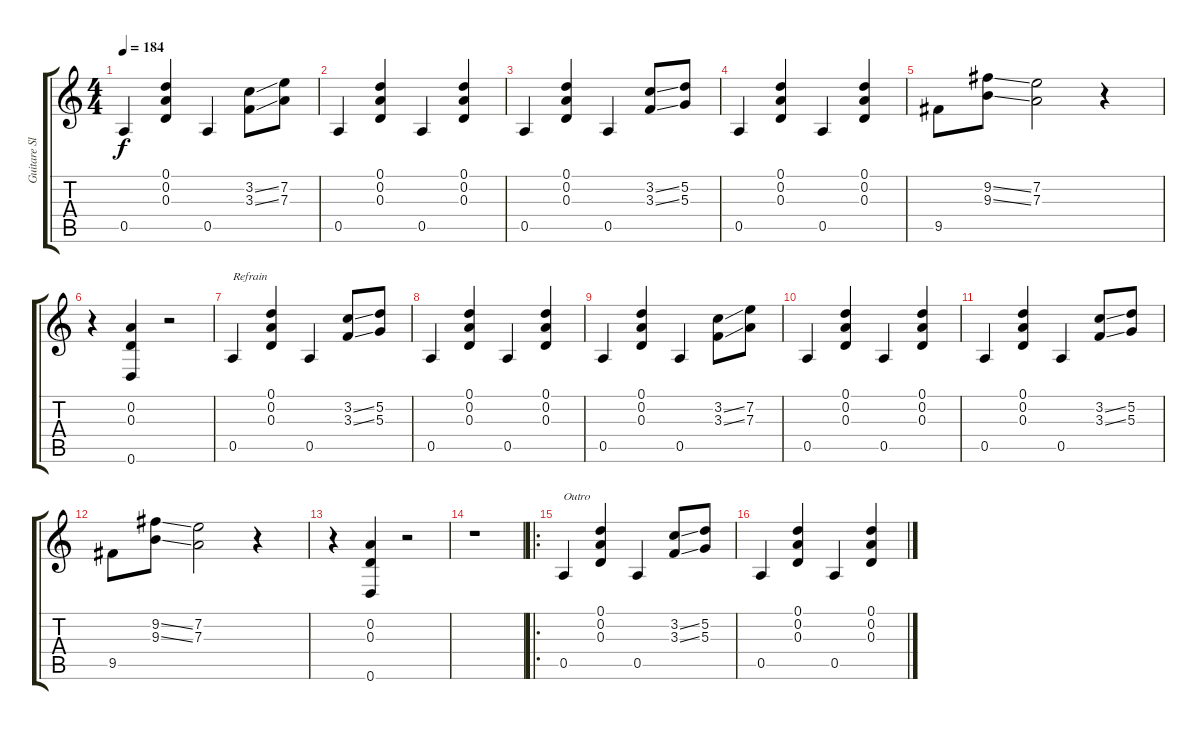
\track ("Guitare Slide" "Guitare Sl") {instrument electricguitarjazz}
\staff {score tabs}
\tuning (D4 A3 D3 D3 A2 D2) {hide}
\ts (4 4)
\tempo 184
\clef g2
\ks c
0.5.4{dy f} (0.1 0.2 0.3).4 0.5.4 (3.2{ss} 3.3{ss}).8 (7.2 7.3).8 |
0.5.4 (0.1 0.2 0.3).4 0.5.4 (0.1 0.2 0.3).4 |
0.5.4 (0.1 0.2 0.3).4 0.5.4 (3.2{ss} 3.3{ss}).8 (5.2 5.3).8 |
0.5.4 (0.1 0.2 0.3).4 0.5.4 (0.1 0.2 0.3).4 |
9.5.8 (9.2{ss} 9.3{ss}).8 (7.2 7.3).2 r.4 |
r.4 (0.2 0.3 0.6).4 r.2 |
0.5.4{txt "Refrain"} (0.1 0.2 0.3).4 0.5.4 (3.2{ss} 3.3{ss}).8 (5.2 5.3).8 |
0.5.4 (0.1 0.2 0.3).4 0.5.4 (0.1 0.2 0.3).4 |
0.5.4 (0.1 0.2 0.3).4 0.5.4 (3.2{ss} 3.3{ss}).8 (7.2 7.3).8 |
0.5.4 (0.1 0.2 0.3).4 0.5.4 (0.1 0.2 0.3).4 |
0.5.4 (0.1 0.2 0.3).4 0.5.4 (3.2{ss} 3.3{ss}).8 (5.2 5.3).8 |
9.5.8 (9.2{ss} 9.3{ss}).8 (7.2 7.3).2 r.4 |
r.4 (0.2 0.3 0.6).4 r.2 |
r.1 |
\ro
0.5.4{txt "Outro"} (0.1 0.2 0.3).4 0.5.4 (3.2{ss} 3.3{ss}).8 (5.2 5.3).8 |
0.5.4 (0.1 0.2 0.3).4 0.5.4 (0.1 0.2 0.3).4
